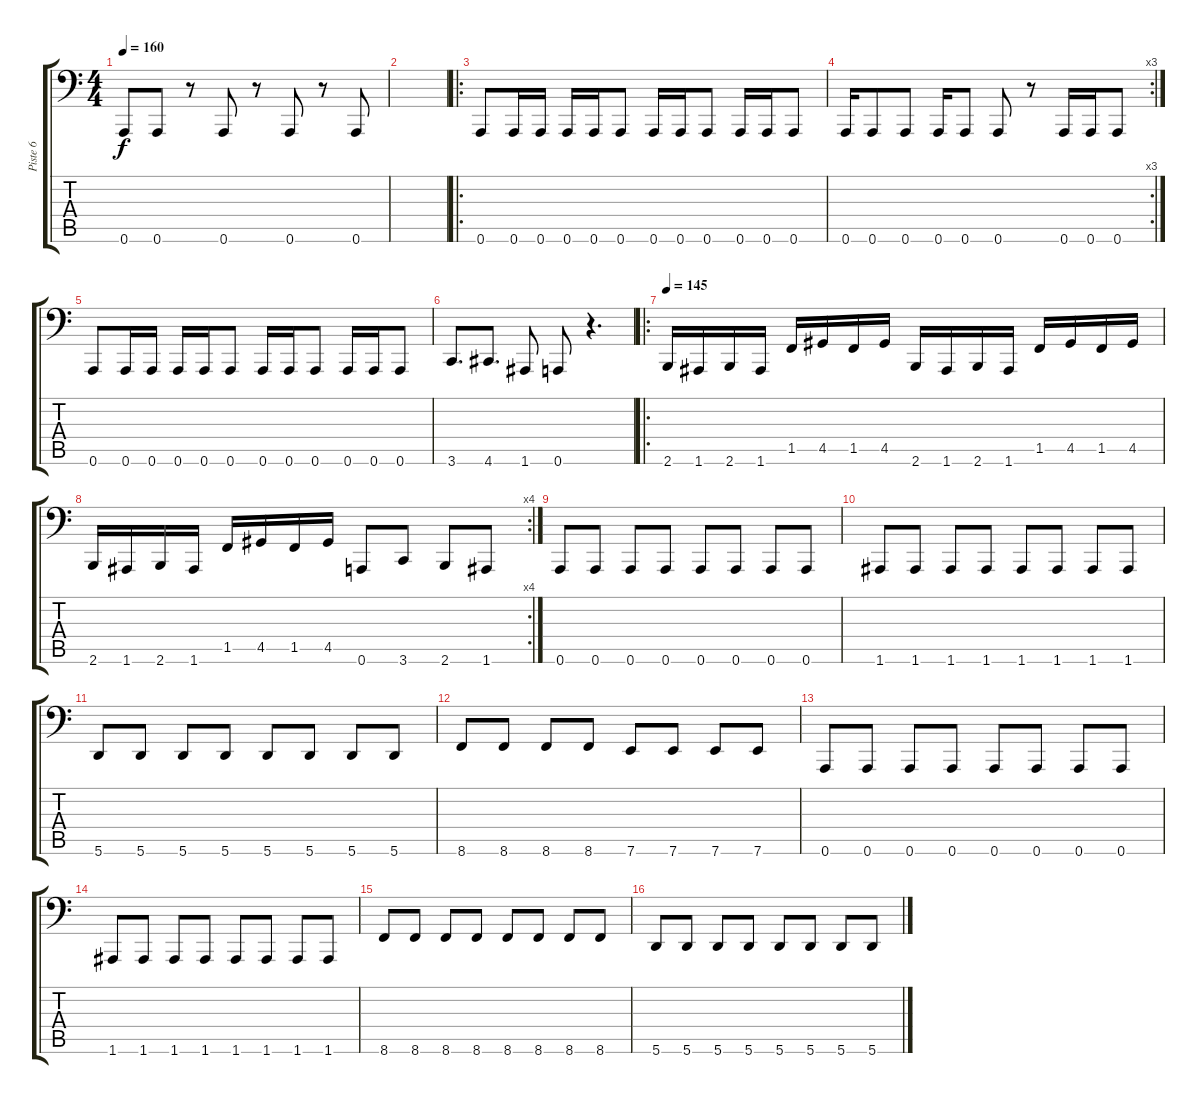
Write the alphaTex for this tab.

\track ("Piste 6" "Piste 6") {instrument electricbasspick}
\staff {score tabs}
\tuning (C3 G2 D2 A1 E1 A0) {hide}
\ts (4 4)
\tempo 160
\clef f4
\ks c
0.6.8{dy f} 0.6.8 r.8 0.6.8 r.8 0.6.8 r.8 0.6.8 |
|
\ro
0.6.8 0.6.16 0.6.16 0.6.16 0.6.16 0.6.8 0.6.16 0.6.16 0.6.8 0.6.16 0.6.16 0.6.8 |
\rc 3
0.6.16 0.6.8 0.6.8 0.6.16 0.6.8 0.6.8 r.8 0.6.16 0.6.16 0.6.8 |
0.6.8 0.6.16 0.6.16 0.6.16 0.6.16 0.6.8 0.6.16 0.6.16 0.6.8 0.6.16 0.6.16 0.6.8 |
3.6.8{d} 4.6.8{d} 1.6.8 0.6.8 r.4{d} |
\ro
\tempo 145
2.6.16 1.6.16 2.6.16 1.6.16 1.5.16 4.5.16 1.5.16 4.5.16 2.6.16 1.6.16 2.6.16 1.6.16 1.5.16 4.5.16 1.5.16 4.5.16 |
\rc 4
2.6.16 1.6.16 2.6.16 1.6.16 1.5.16 4.5.16 1.5.16 4.5.16 0.6.8 3.6.8 2.6.8 1.6.8 |
0.6.8 0.6.8 0.6.8 0.6.8 0.6.8 0.6.8 0.6.8 0.6.8 |
1.6.8 1.6.8 1.6.8 1.6.8 1.6.8 1.6.8 1.6.8 1.6.8 |
5.6.8 5.6.8 5.6.8 5.6.8 5.6.8 5.6.8 5.6.8 5.6.8 |
8.6.8 8.6.8 8.6.8 8.6.8 7.6.8 7.6.8 7.6.8 7.6.8 |
0.6.8 0.6.8 0.6.8 0.6.8 0.6.8 0.6.8 0.6.8 0.6.8 |
1.6.8 1.6.8 1.6.8 1.6.8 1.6.8 1.6.8 1.6.8 1.6.8 |
8.6.8 8.6.8 8.6.8 8.6.8 8.6.8 8.6.8 8.6.8 8.6.8 |
5.6.8 5.6.8 5.6.8 5.6.8 5.6.8 5.6.8 5.6.8 5.6.8
